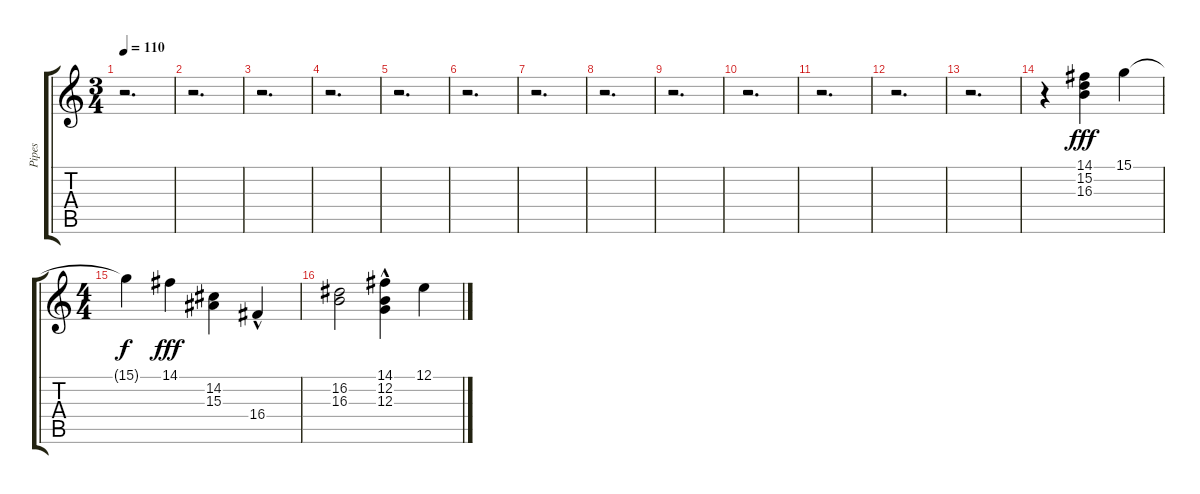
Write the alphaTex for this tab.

\track ("Pipes" "Pipes") {instrument churchorgan}
\staff {score tabs}
\tuning (E4 B3 G3 D3 A2 E2) {hide}
\ts (3 4)
\tempo 110
\clef g2
\ks c
r.2{d dy fff instrument churchorgan} |
r.2{d} |
r.2{d} |
r.2{d} |
r.2{d} |
r.2{d} |
r.2{d} |
r.2{d} |
r.2{d} |
r.2{d} |
r.2{d} |
r.2{d} |
r.2{d} |
r.4 (14.1 15.2 16.3).4{volume 16} 15.1.4 |
\ts (4 4)
15.1{t}.4{dy f} 14.1.4{dy fff} (14.2 15.3).4 16.4{hac}.4 |
(16.2 16.3).2 (14.1 12.2{hac} 12.3{hac}).4 12.1.4
